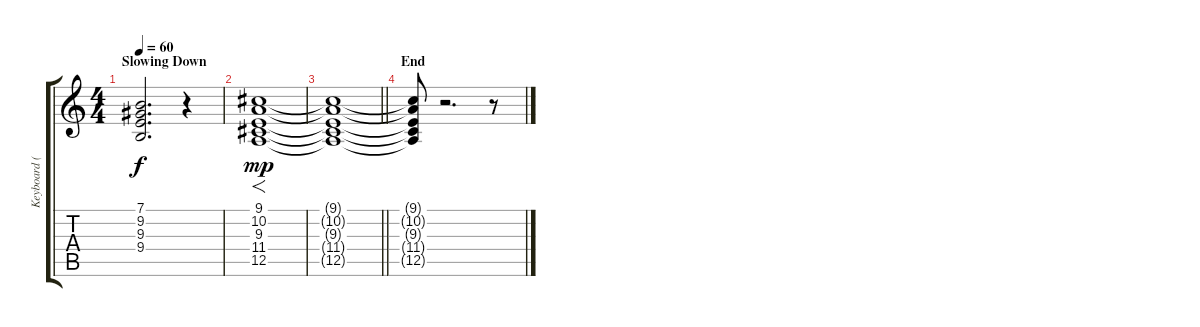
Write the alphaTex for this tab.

\track ("Keyboard (Marc-Antoine Fortin)" "Keyboard (") {instrument stringensemble1}
\staff {score tabs}
\tuning (E4 B3 G3 D3 A2 E2) {hide}
\ts (4 4)
\section ("" "Slowing Down")
\tempo 60
\clef g2
\ks c
(7.1 9.2 9.3 9.4).2{d dy f} r.4 |
(9.1 10.2 9.3 11.4 12.5).1{f dy mp} |
\barLineRight lightlight
(9.1{t} 10.2{t} 9.3{t} 11.4{t} 12.5{t}).1 |
\section ("" "End")
(9.1{t} 10.2{t} 9.3{t} 11.4{t} 12.5{t}).8 r.2{d} r.8
